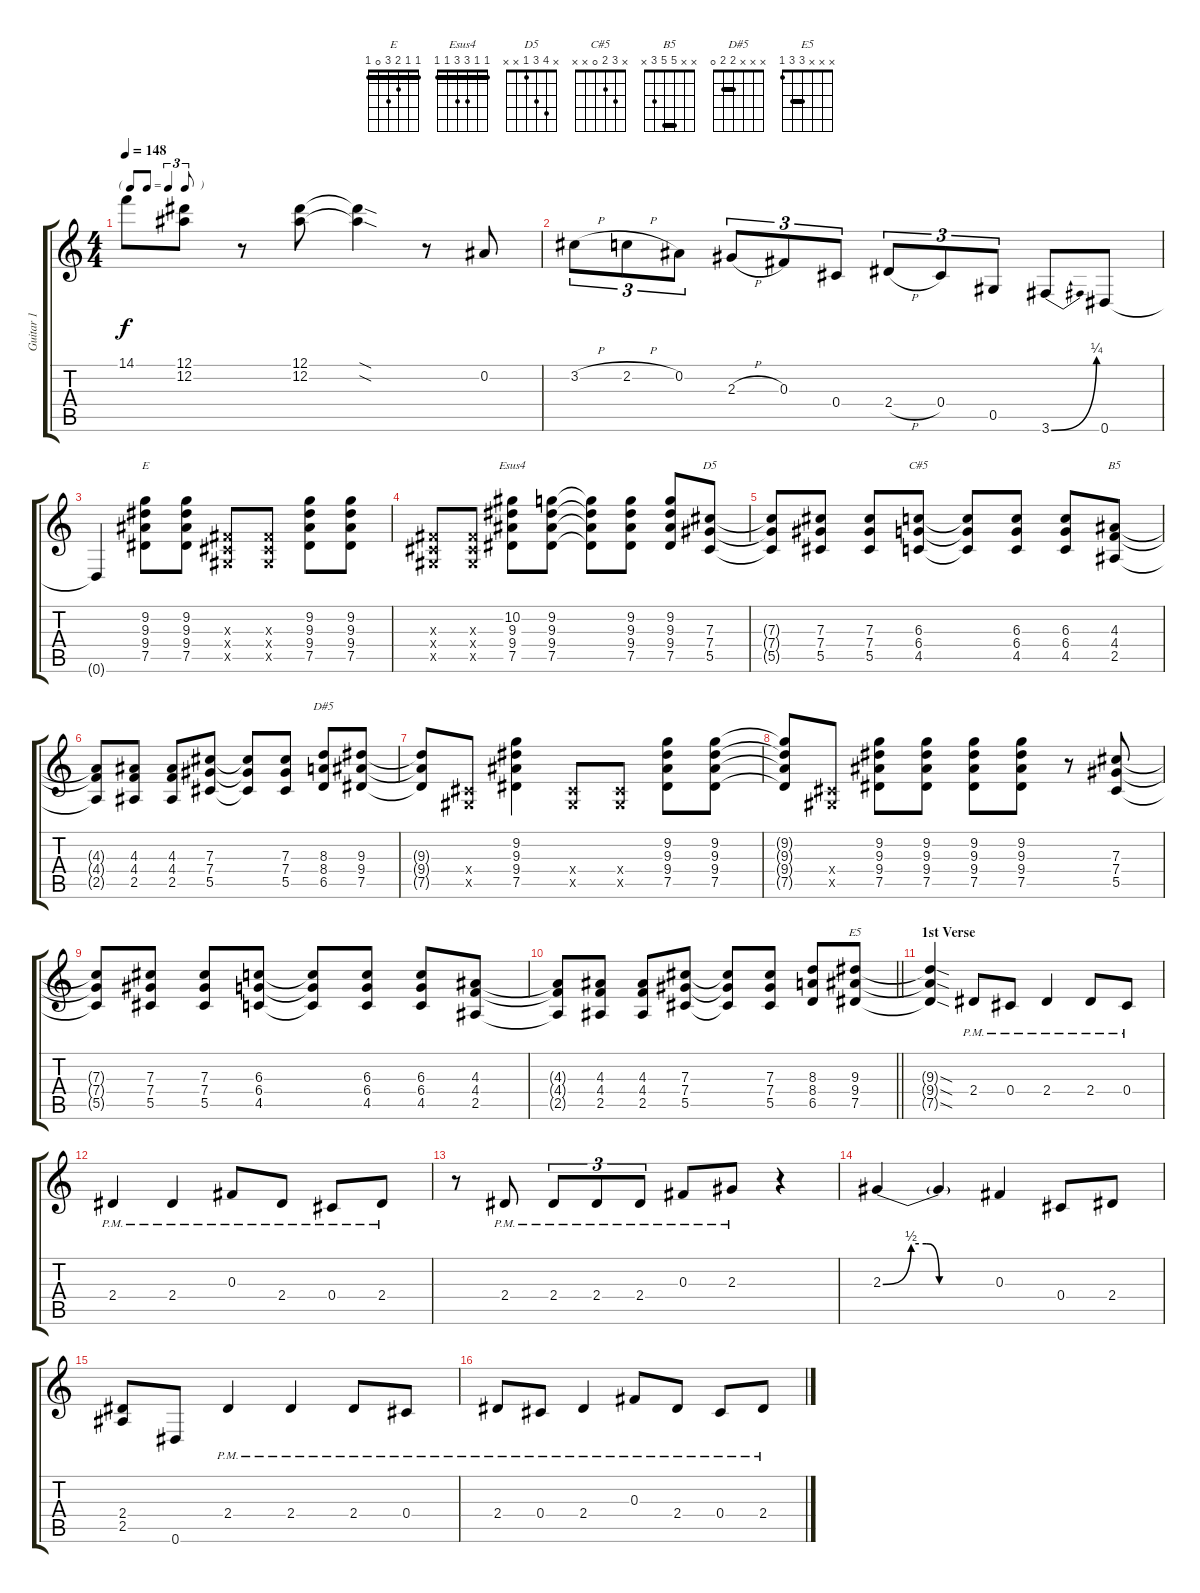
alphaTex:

\track ("Guitar 1" "Guitar 1") {instrument overdrivenguitar}
\staff {score tabs}
\tuning (Eb4 Bb3 Gb3 Db3 Ab2 Eb2) {hide}
\chord ("E" 1 1 2 3 0 1) {barre 1}
\chord ("Esus4" 1 1 3 3 1 1) {barre 1}
\chord ("D5" x 4 3 1 x x)
\chord ("C#5" x 3 2 0 x x)
\chord ("B5" x x 5 5 3 x) {barre 5}
\chord ("D#5" x x x 2 2 0) {barre 2}
\chord ("E5" x x x 3 3 1) {barre 3}
\ts (4 4)
\tf triplet8th
\tempo 148
\clef g2
\ks c
14.1.8{dy f} (12.1 12.2).8 r.8 (12.1 12.2).8 (12.1{sod t} 12.2{sod t}).4 r.8 0.2.8 |
3.2{h}.8{tu (3 2)} 2.2{h}.8{tu (3 2)} 0.2.8{tu (3 2)} 2.3{h}.8{tu (3 2)} 0.3.8{tu (3 2)} 0.4.8{tu (3 2)} 2.4{h}.8{tu (3 2)} 0.4.8{tu (3 2)} 0.5.8{tu (3 2)} 3.6{be (bend 0 0 60 1)}.8 0.6.8 |
0.6{t}.4 (9.2 9.3 9.4 7.5).8{ch "E"} (9.2 9.3 9.4 7.5).8 (0.3{x} 0.4{x} 0.5{x}).8 (0.3{x} 0.4{x} 0.5{x}).8 (9.2 9.3 9.4 7.5).8 (9.2 9.3 9.4 7.5).8 |
(0.3{x} 0.4{x} 0.5{x}).8 (0.3{x} 0.4{x} 0.5{x}).8 (10.2 9.3 9.4 7.5).8{ch "Esus4"} (9.2 9.3 9.4 7.5).8 (9.2{t} 9.3{t} 9.4{t} 7.5{t}).8 (9.2 9.3 9.4 7.5).8 (9.2 9.3 9.4 7.5).8 (7.3 7.4 5.5).8{ch "D5"} |
(7.3{t} 7.4{t} 5.5{t}).8 (7.3 7.4 5.5).8 (7.3 7.4 5.5).8 (6.3 6.4 4.5).8{ch "C#5"} (6.3{t} 6.4{t} 4.5{t}).8 (6.3 6.4 4.5).8 (6.3 6.4 4.5).8 (4.3 4.4 2.5).8{ch "B5"} |
(4.3{t} 4.4{t} 2.5{t}).8 (4.3 4.4 2.5).8 (4.3 4.4 2.5).8 (7.3 7.4 5.5).8 (7.3{t} 7.4{t} 5.5{t}).8 (7.3 7.4 5.5).8 (8.3 8.4 6.5).8{ch "D#5"} (9.3 9.4 7.5).8 |
(9.3{t} 9.4{t} 7.5{t}).8 (0.4{x} 0.5{x}).8 (9.2 9.3 9.4 7.5).4 (0.4{x} 0.5{x}).8 (0.4{x} 0.5{x}).8 (9.2 9.3 9.4 7.5).8 (9.2 9.3 9.4 7.5).8 |
(9.2{t} 9.3{t} 9.4{t} 7.5{t}).8 (0.4{x} 0.5{x}).8 (9.2 9.3 9.4 7.5).8 (9.2 9.3 9.4 7.5).8 (9.2 9.3 9.4 7.5).8 (9.2 9.3 9.4 7.5).8 r.8 (7.3 7.4 5.5).8 |
(7.3{t} 7.4{t} 5.5{t}).8 (7.3 7.4 5.5).8 (7.3 7.4 5.5).8 (6.3 6.4 4.5).8 (6.3{t} 6.4{t} 4.5{t}).8 (6.3 6.4 4.5).8 (6.3 6.4 4.5).8 (4.3 4.4 2.5).8 |
\barLineRight lightlight
(4.3{t} 4.4{t} 2.5{t}).8 (4.3 4.4 2.5).8 (4.3 4.4 2.5).8 (7.3 7.4 5.5).8 (7.3{t} 7.4{t} 5.5{t}).8 (7.3 7.4 5.5).8 (8.3 8.4 6.5).8 (9.3 9.4 7.5).8{ch "E5"} |
\section ("" "1st Verse")
(9.3{sod t} 9.4{sod t} 7.5{sod t}).4 2.4{pm}.8 0.4{pm}.8 2.4{pm}.4 2.4{pm}.8 0.4{pm}.8 |
2.4{pm}.4 2.4{pm}.4 0.3{pm}.8 2.4{pm}.8 0.4{pm}.8 2.4{pm}.8 |
r.8 2.4{pm}.8 2.4{pm}.8{tu (3 2)} 2.4{pm}.8{tu (3 2)} 2.4{pm}.8{tu (3 2)} 0.3{pm}.8 2.3{pm}.8 r.4 |
2.3{be (custom 0 0 15 2 23 2 30 0 33 0 37 0 45 0 60 0)}.4 2.3{t}.4 0.3.4 0.4.8 2.4.8 |
(2.4 2.5).8 0.6.8 2.4{pm}.4 2.4{pm}.4 2.4{pm}.8 0.4{pm}.8 |
2.4{pm}.8 0.4{pm}.8 2.4{pm}.4 0.3{pm}.8 2.4{pm}.8 0.4{pm}.8 2.4{pm}.8
